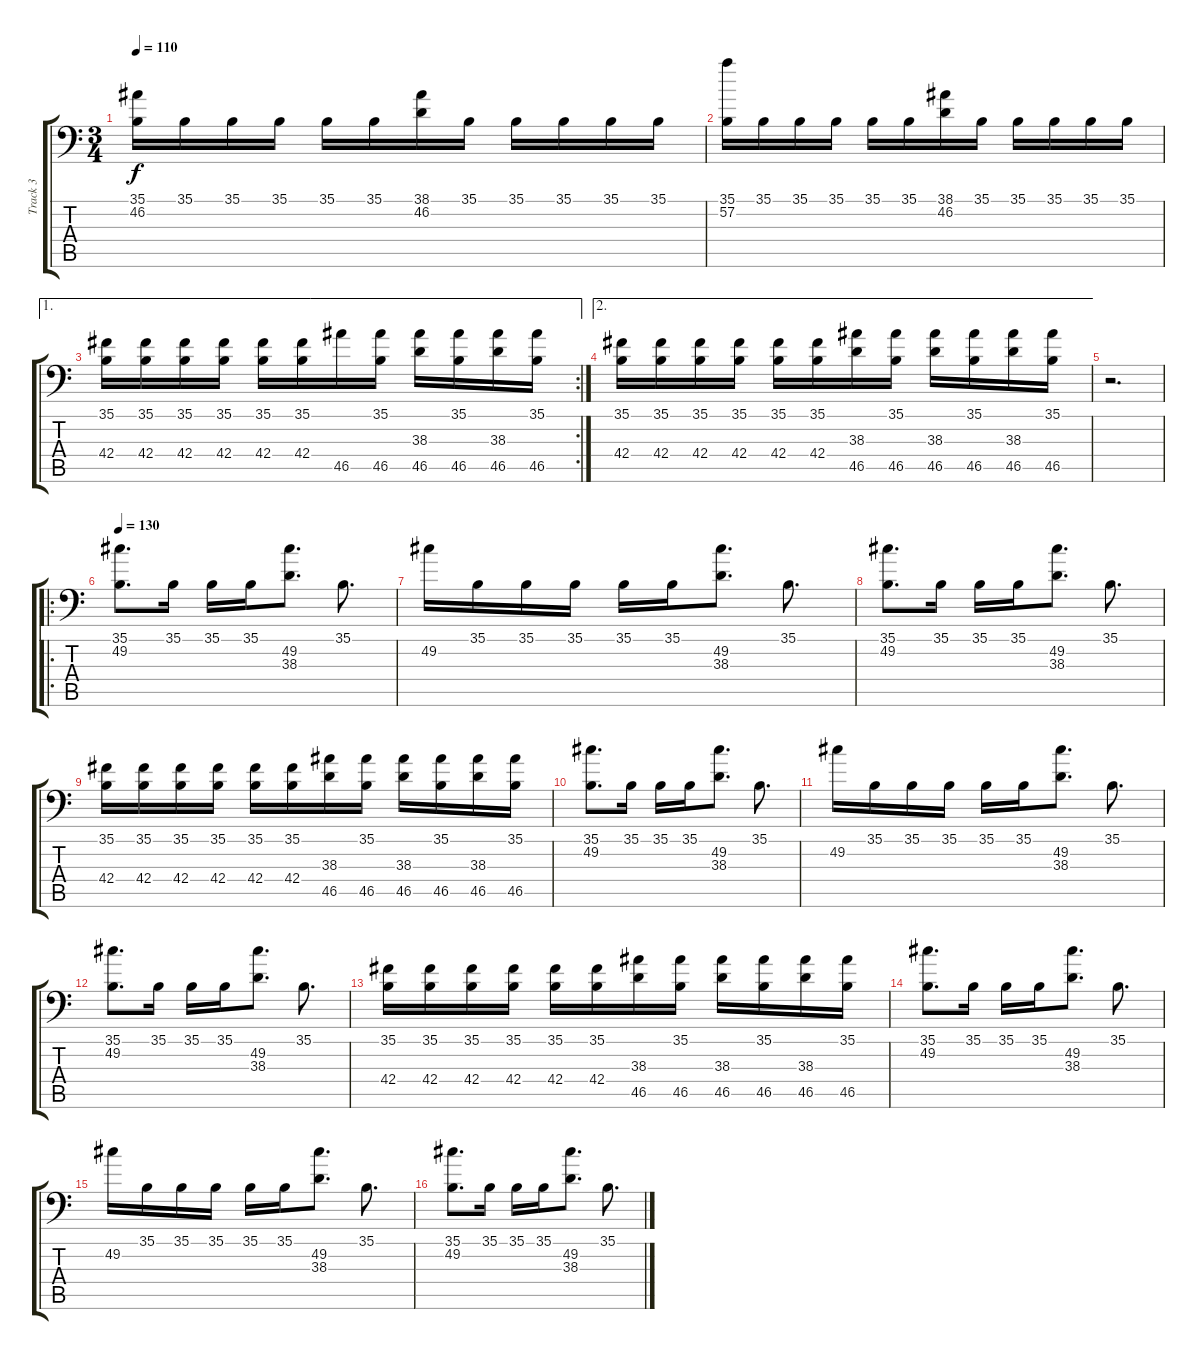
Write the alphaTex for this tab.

\track ("Track 3" "Track 3") {instrument acousticgrandpiano}
\staff {score tabs}
\tuning (C-1 C-1 C-1 C-1 C-1 C-1) {hide}
\ts (3 4)
\tempo 110
\clef f4
\ks c
(35.1 46.2).16{dy f} 35.1.16 35.1.16 35.1.16 35.1.16 35.1.16 (38.1 46.2).16 35.1.16 35.1.16 35.1.16 35.1.16 35.1.16 |
(35.1 57.2).16 35.1.16 35.1.16 35.1.16 35.1.16 35.1.16 (38.1 46.2).16 35.1.16 35.1.16 35.1.16 35.1.16 35.1.16 |
\ae 1
\rc 2
(35.1 42.4).16 (35.1 42.4).16 (35.1 42.4).16 (35.1 42.4).16 (35.1 42.4).16 (35.1 42.4).16 46.5.16 (35.1 46.5).16 (38.3 46.5).16 (35.1 46.5).16 (38.3 46.5).16 (35.1 46.5).16 |
\ae 2
(35.1 42.4).16 (35.1 42.4).16 (35.1 42.4).16 (35.1 42.4).16 (35.1 42.4).16 (35.1 42.4).16 (38.3 46.5).16 (35.1 46.5).16 (38.3 46.5).16 (35.1 46.5).16 (38.3 46.5).16 (35.1 46.5).16 |
r.2{d} |
\ro
\tempo 130
(35.1 49.2).8{d} 35.1.16 35.1.16 35.1.16 (49.2 38.3).8{d} 35.1.8{d} |
49.2.16 35.1.16 35.1.16 35.1.16 35.1.16 35.1.16 (49.2 38.3).8{d} 35.1.8{d} |
(35.1 49.2).8{d} 35.1.16 35.1.16 35.1.16 (49.2 38.3).8{d} 35.1.8{d} |
(35.1 42.4).16 (35.1 42.4).16 (35.1 42.4).16 (35.1 42.4).16 (35.1 42.4).16 (35.1 42.4).16 (38.3 46.5).16 (35.1 46.5).16 (38.3 46.5).16 (35.1 46.5).16 (38.3 46.5).16 (35.1 46.5).16 |
(35.1 49.2).8{d} 35.1.16 35.1.16 35.1.16 (49.2 38.3).8{d} 35.1.8{d} |
49.2.16 35.1.16 35.1.16 35.1.16 35.1.16 35.1.16 (49.2 38.3).8{d} 35.1.8{d} |
(35.1 49.2).8{d} 35.1.16 35.1.16 35.1.16 (49.2 38.3).8{d} 35.1.8{d} |
(35.1 42.4).16 (35.1 42.4).16 (35.1 42.4).16 (35.1 42.4).16 (35.1 42.4).16 (35.1 42.4).16 (38.3 46.5).16 (35.1 46.5).16 (38.3 46.5).16 (35.1 46.5).16 (38.3 46.5).16 (35.1 46.5).16 |
(35.1 49.2).8{d} 35.1.16 35.1.16 35.1.16 (49.2 38.3).8{d} 35.1.8{d} |
49.2.16 35.1.16 35.1.16 35.1.16 35.1.16 35.1.16 (49.2 38.3).8{d} 35.1.8{d} |
(35.1 49.2).8{d} 35.1.16 35.1.16 35.1.16 (49.2 38.3).8{d} 35.1.8{d}
